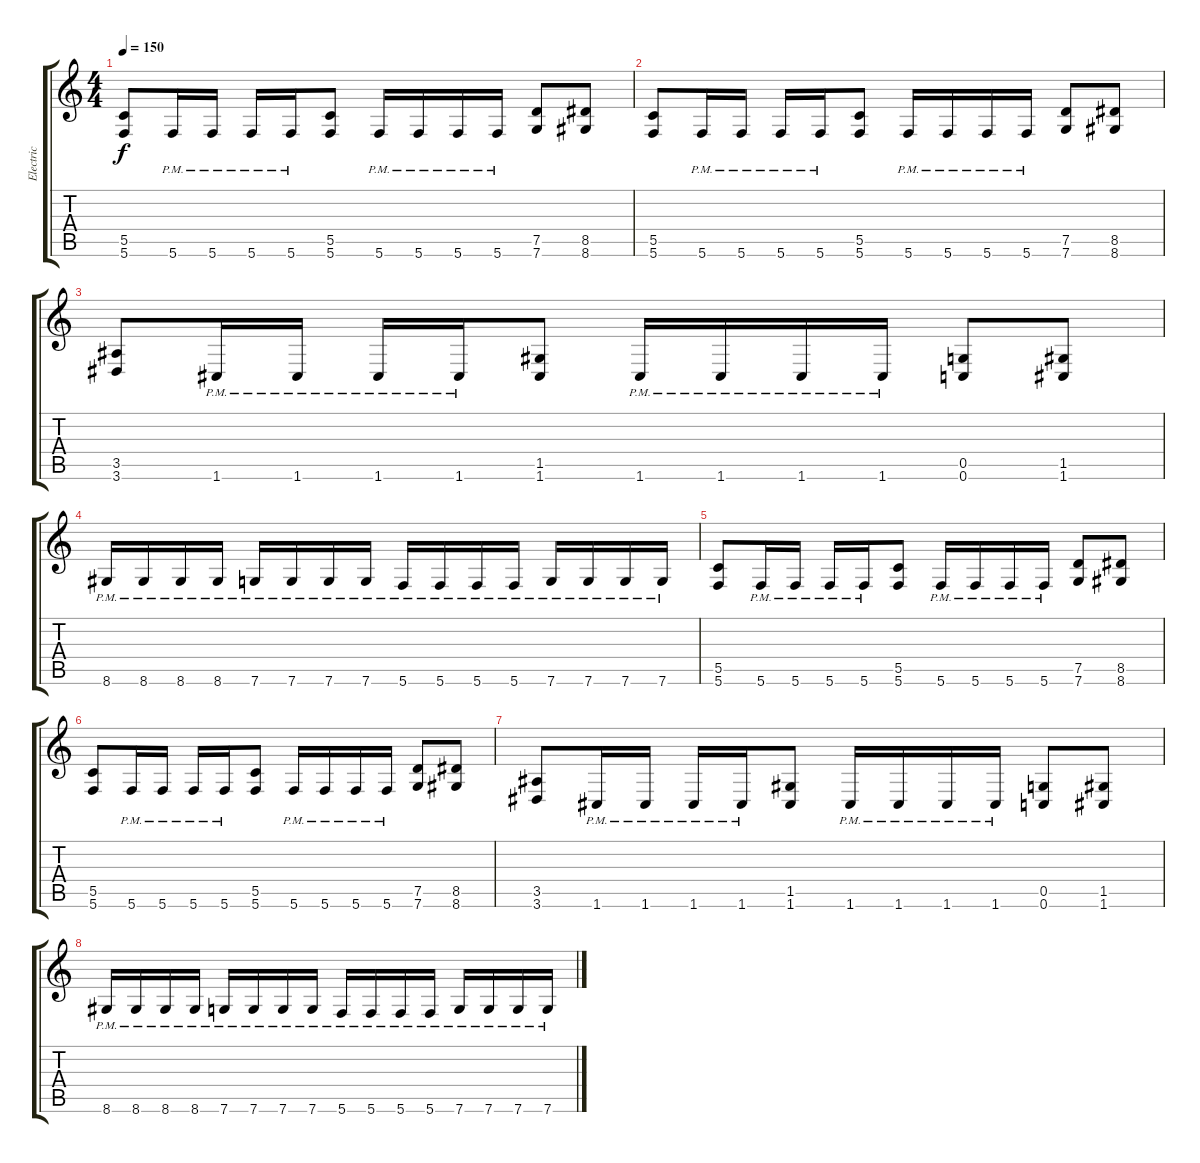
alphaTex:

\track ("Electric" "Electric") {instrument distortionguitar}
\staff {score tabs}
\tuning (D4 A3 F3 C3 G2 C2) {hide}
\ts (4 4)
\tempo 150
\clef g2
\ks c
(5.5 5.6).8{dy f} 5.6{pm}.16 5.6{pm}.16 5.6{pm}.16 5.6{pm}.16 (5.5 5.6).8 5.6{pm}.16 5.6{pm}.16 5.6{pm}.16 5.6{pm}.16 (7.5 7.6).8 (8.5 8.6).8 |
(5.5 5.6).8 5.6{pm}.16 5.6{pm}.16 5.6{pm}.16 5.6{pm}.16 (5.5 5.6).8 5.6{pm}.16 5.6{pm}.16 5.6{pm}.16 5.6{pm}.16 (7.5 7.6).8 (8.5 8.6).8 |
(3.5 3.6).8 1.6{pm}.16 1.6{pm}.16 1.6{pm}.16 1.6{pm}.16 (1.5 1.6).8 1.6{pm}.16 1.6{pm}.16 1.6{pm}.16 1.6{pm}.16 (0.5 0.6).8 (1.5 1.6).8 |
8.6{pm}.16 8.6{pm}.16 8.6{pm}.16 8.6{pm}.16 7.6{pm}.16 7.6{pm}.16 7.6{pm}.16 7.6{pm}.16 5.6{pm}.16 5.6{pm}.16 5.6{pm}.16 5.6{pm}.16 7.6{pm}.16 7.6{pm}.16 7.6{pm}.16 7.6{pm}.16 |
(5.5 5.6).8 5.6{pm}.16 5.6{pm}.16 5.6{pm}.16 5.6{pm}.16 (5.5 5.6).8 5.6{pm}.16 5.6{pm}.16 5.6{pm}.16 5.6{pm}.16 (7.5 7.6).8 (8.5 8.6).8 |
(5.5 5.6).8 5.6{pm}.16 5.6{pm}.16 5.6{pm}.16 5.6{pm}.16 (5.5 5.6).8 5.6{pm}.16 5.6{pm}.16 5.6{pm}.16 5.6{pm}.16 (7.5 7.6).8 (8.5 8.6).8 |
(3.5 3.6).8 1.6{pm}.16 1.6{pm}.16 1.6{pm}.16 1.6{pm}.16 (1.5 1.6).8 1.6{pm}.16 1.6{pm}.16 1.6{pm}.16 1.6{pm}.16 (0.5 0.6).8 (1.5 1.6).8 |
8.6{pm}.16 8.6{pm}.16 8.6{pm}.16 8.6{pm}.16 7.6{pm}.16 7.6{pm}.16 7.6{pm}.16 7.6{pm}.16 5.6{pm}.16 5.6{pm}.16 5.6{pm}.16 5.6{pm}.16 7.6{pm}.16 7.6{pm}.16 7.6{pm}.16 7.6{pm}.16
